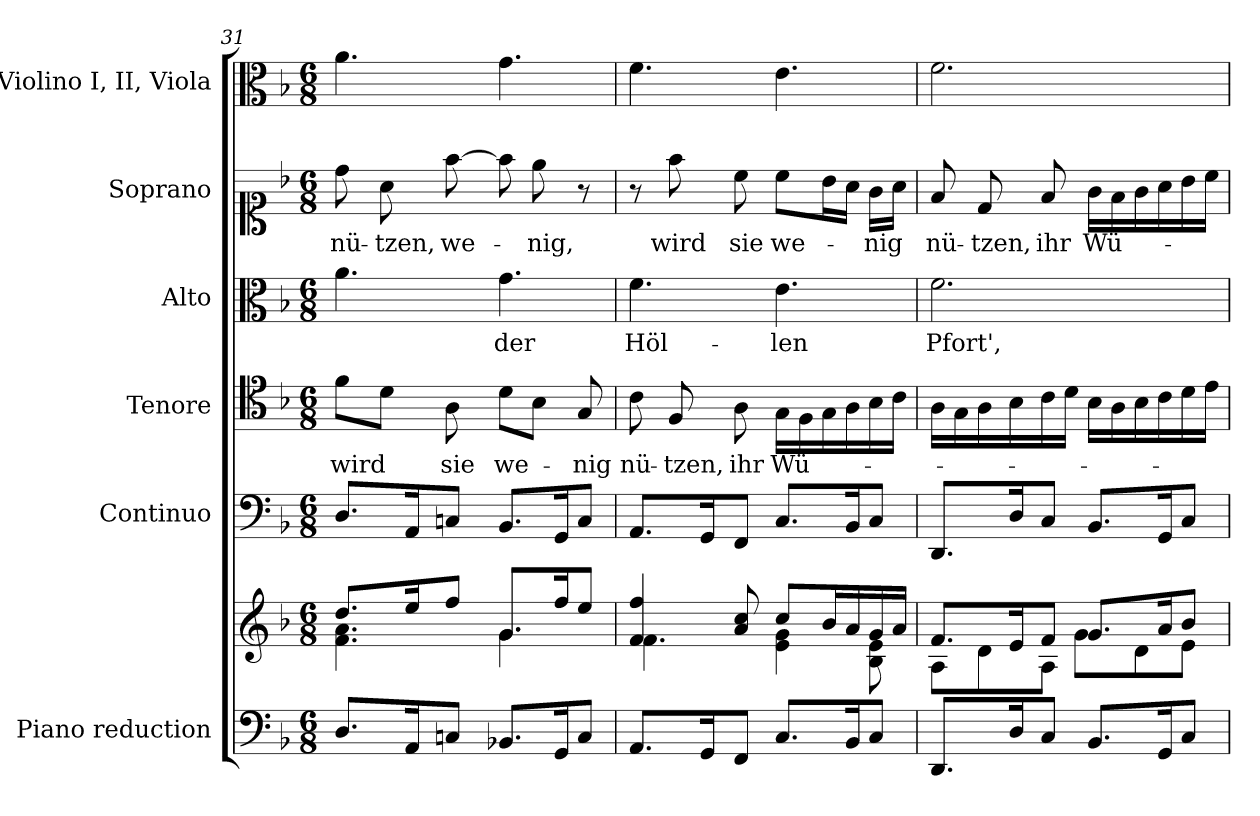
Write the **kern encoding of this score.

**kern	**kern	**kern	**kern	**text	**kern	**text	**kern	**text	**kern
*part6	*part6	*part5	*part4	*part4	*part3	*part3	*part2	*part2	*part1
*staff7	*staff6	*staff5	*staff4	*staff4	*staff3	*staff3	*staff2	*staff2	*staff1
*I"Piano reduction	*	*I"Continuo	*I"Tenore	*	*I"Alto	*	*I"Soprano	*	*I"Violino I, II, Viola
*I'Pno	*	*	*	*	*	*	*	*	*I'Vln
*clefF4	*clefG2	*clefF4	*clefC4	*	*clefC3	*	*clefC1	*	*clefC3
*k[b-]	*k[b-]	*k[b-]	*k[b-]	*	*k[b-]	*	*k[b-]	*	*k[b-]
*M6/8	*M6/8	*M6/8	*M6/8	*	*M6/8	*	*M6/8	*	*M6/8
=31	=31	=31	=31	=31	=31	=31	=31	=31	=31
*	*^	*	*	*	*	*	*	*	*
!	!	!	!	!	!LO:LY:b	!	!	!	!LO:LY:b	!
8.D/L	8.dd/L	4.f\ 4.a\	8.D/L	8f\L	wird	4.a\	.	8dd\	nü-	4.a\
!	!	!	!	!	!	!	!	!	!LO:LY:b	!
.	.	.	.	8d\J	.	.	.	8a\	-tzen,	.
16AA/K	16ee/K	.	16AA/K	.	.	.	.	.	.	.
!	!	!	!	!	!LO:LY:b	!	!	!	!LO:LY:b	!
8Cn/J	8ff/J	.	8Cn/J	8A\	sie	.	.	[8ff\	we-	.
!	!	!	!	!	!LO:LY:b	!	!LO:LY:b	!	!	!
8.BB-X/L	8.g/L	4.g\	8.BB-/L	8d\L	we-	4.g\	der	8ff\]	.	4.g\
!	!	!	!	!	!	!	!	!	!LO:LY:b	!
.	.	.	.	8B-\J	.	.	.	8ee\	-nig,	.
16GG/K	16ff/K	.	16GG/K	.	.	.	.	.	.	.
!	!	!	!	!	!LO:LY:b	!	!	!	!	!
8C/J	8ee/J	.	8C/J	8G/	-nig	.	.	8r	.	.
!!LO:LB:g=z
=32	=32	=32	=32	=32	=32	=32	=32	=32	=32	=32
!	!	!	!	!	!LO:LY:b	!	!LO:LY:b	!	!	!
8.AA/L	4f/ 4ff/	4.f\	8.AA/L	8c\	nü-	4.f\	Höl-	8r	.	4.f\
!	!	!	!	!	!LO:LY:b	!	!	!	!LO:LY:b	!
.	.	.	.	8F/	-tzen,	.	.	8ff\	wird	.
16GG/K	.	.	16GG/K	.	.	.	.	.	.	.
!	!	!	!	!	!LO:LY:b	!	!	!	!LO:LY:b	!
8FF/J	8a/ 8cc/	.	8FF/J	8A\	ihr	.	.	8cc\	sie	.
!	!	!	!	!	!LO:LY:b	!	!LO:LY:b	!	!LO:LY:b	!
8.C/L	8cc/L	4e\ 4g\	8.C/L	16G\LL	Wü-	4.e\	-len	8cc\L	we-	4.e\
.	.	.	.	16F\	.	.	.	.	.	.
.	16b-/L	.	.	16G\	.	.	.	16b-\L	.	.
16BB-/K	16a/	.	16BB-/K	16A\	.	.	.	16a\JJ	.	.
!	!	!	!	!	!	!	!	!	!LO:LY:b	!
8C/J	16g/	8B-\ 8e\	8C/J	16B-\	.	.	.	16g\LL	-nig	.
.	16a/JJ	.	.	16c\JJ	.	.	.	16a\JJ	.	.
=33	=33	=33	=33	=33	=33	=33	=33	=33	=33	=33
!	!	!	!	!	!	!	!LO:LY:b	!	!LO:LY:b	!
8.DD/L	8.f/L	8A\L	8.DD/L	16A\LL	.	2.f\	Pfort',	8f/	nü-	2.f\
.	.	.	.	16G\	.	.	.	.	.	.
!	!	!	!	!	!	!	!	!	!LO:LY:b	!
.	.	8d\	.	16A\	.	.	.	8d/	-tzen,	.
16D/K	16e/K	.	16D/K	16B-\	.	.	.	.	.	.
!	!	!	!	!	!	!	!	!	!LO:LY:b	!
8C/J	8f/J	8A\J	8C/J	16c\	.	.	.	8f/	ihr	.
.	.	.	.	16d\JJ	.	.	.	.	.	.
!	!	!	!	!	!	!	!	!	!LO:LY:b	!
8.BB-/L	8.g/L	8g\L	8.BB-/L	16B-\LL	.	.	.	16g\LL	Wü-	.
.	.	.	.	16A\	.	.	.	16f\	.	.
.	.	8d\	.	16B-\	.	.	.	16g\	.	.
16GG/K	16a/K	.	16GG/K	16c\	.	.	.	16a\	.	.
8C/J	8b-/J	8e\J	8C/J	16d\	.	.	.	16b-\	.	.
.	.	.	.	16e\JJ	.	.	.	16cc\JJ	.	.
*	*v	*v	*	*	*	*	*	*	*	*
=	=	=	=	=	=	=	=	=	=
*-	*-	*-	*-	*-	*-	*-	*-	*-	*-
